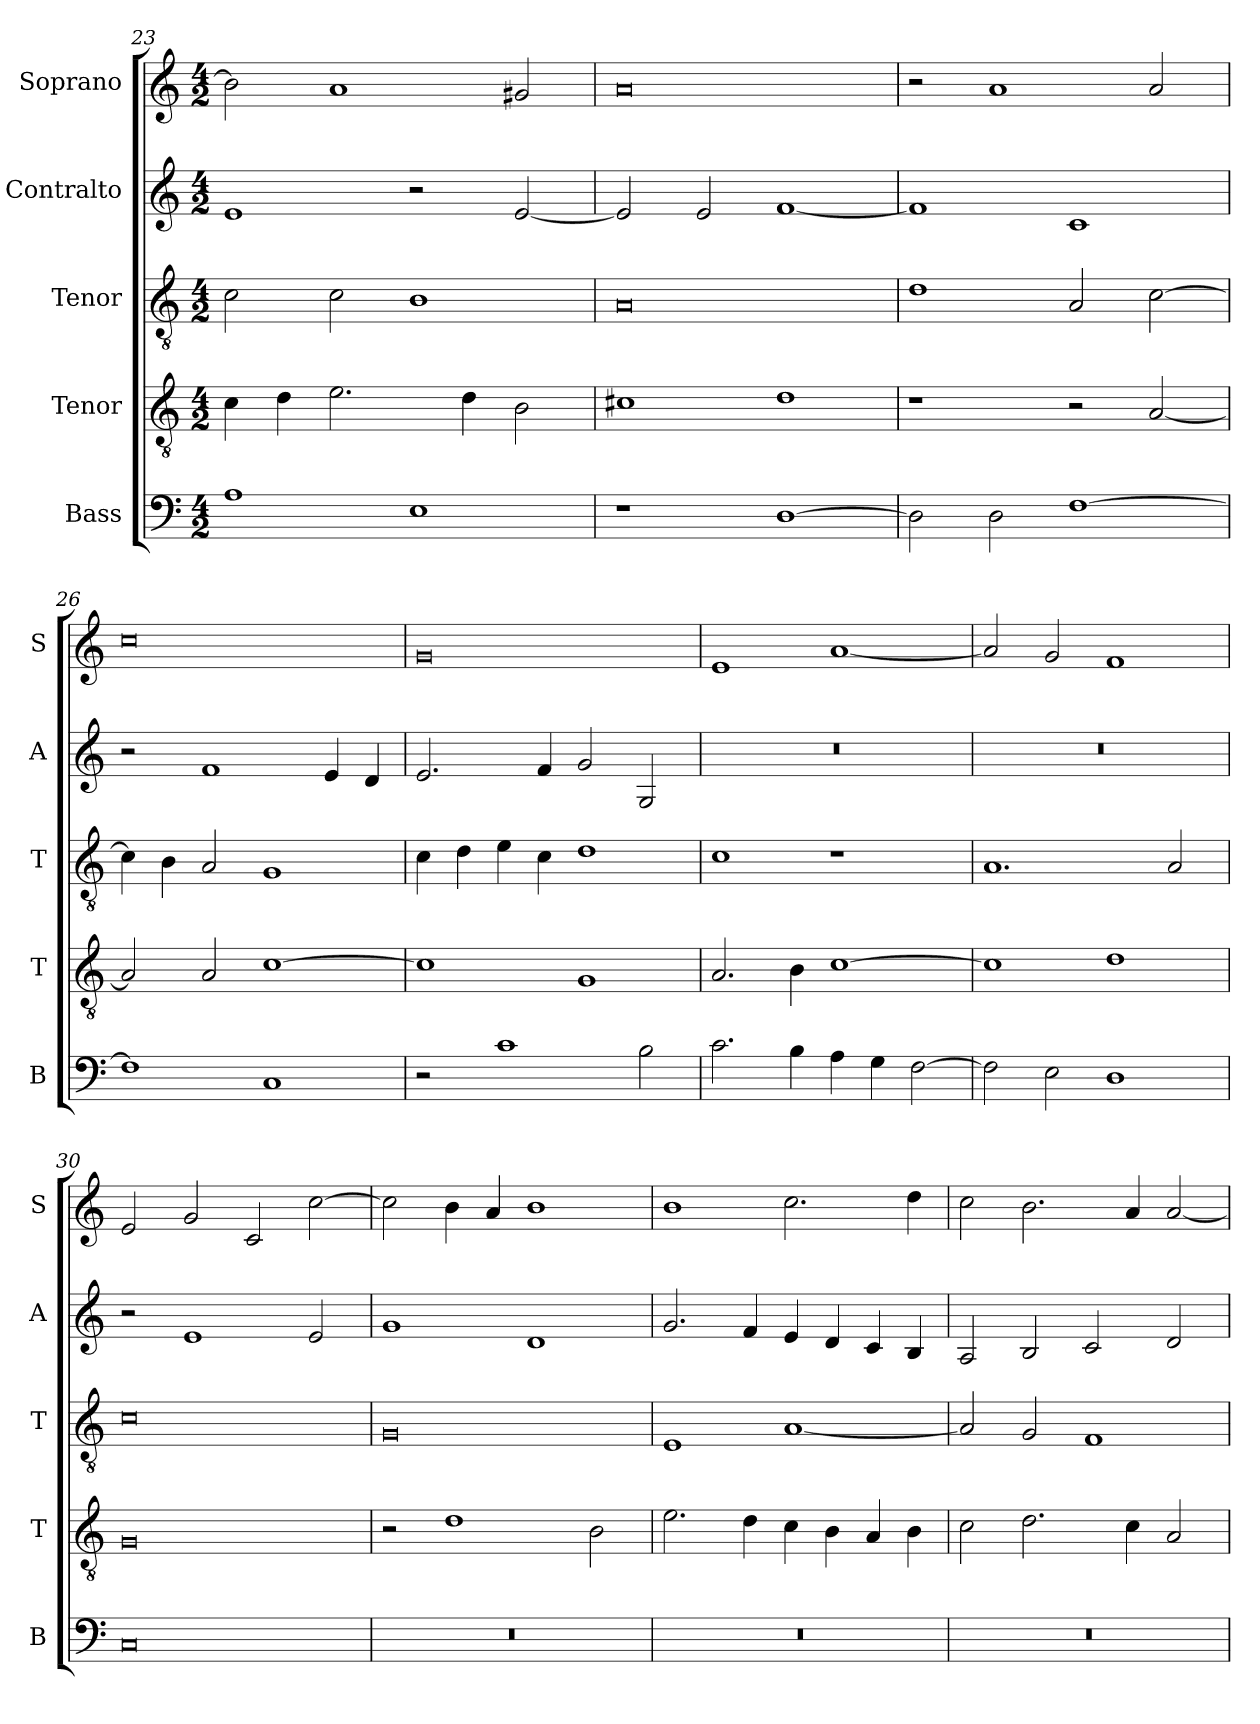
**kern	**kern	**kern	**kern	**kern
*part5	*part4	*part3	*part2	*part1
*staff5	*staff4	*staff3	*staff2	*staff1
*I"Bass	*I"Tenor	*I"Tenor	*I"Contralto	*I"Soprano
*I'B	*I'T	*I'T	*I'A	*I'S
*clefF4	*clefGv2	*clefGv2	*clefG2	*clefG2
*k[]	*k[]	*k[]	*k[]	*k[]
*E:phr	*E:phr	*E:phr	*E:phr	*E:phr
*M4/2	*M4/2	*M4/2	*M4/2	*M4/2
=23	=23	=23	=23	=23
1A	4c	2c	1e	2b]
.	4d	.	.	.
.	2.e	2c	.	1a
1E	.	1B	2r	.
.	4d	.	.	.
.	2B	.	[2e	2g#X
=24	=24	=24	=24	=24
1r	1c#X	0A	2e]	0a
.	.	.	2e	.
[1D	1d	.	[1f	.
=25	=25	=25	=25	=25
2D]	1r	1d	1f]	2r
2D	.	.	.	1a
[1F	2r	2A	1c	.
.	[2A	[2c	.	2a
=26	=26	=26	=26	=26
1F]	2A]	4c]	2r	0cc
.	.	4B	.	.
.	2A	2A	1f	.
1C	[1c	1G	.	.
.	.	.	4e	.
.	.	.	4d	.
=27	=27	=27	=27	=27
2r	1c]	4c	2.e	0g
.	.	4d	.	.
1c	.	4e	.	.
.	.	4c	4f	.
.	1G	1d	2g	.
2B	.	.	2G	.
=28	=28	=28	=28	=28
2.c	2.A	1c	0r	1e
4B	4B	.	.	.
4A	[1c	1r	.	[1a
4G	.	.	.	.
[2F	.	.	.	.
=29	=29	=29	=29	=29
2F]	1c]	1.A	0r	2a]
2E	.	.	.	2g
1D	1d	.	.	1f
.	.	2A	.	.
=30	=30	=30	=30	=30
0C	0G	0c	2r	2e
.	.	.	1e	2g
.	.	.	.	2c
.	.	.	2e	[2cc
=31	=31	=31	=31	=31
0r	2r	0G	1g	2cc]
.	1d	.	.	4b
.	.	.	.	4a
.	.	.	1d	1b
.	2B	.	.	.
=32	=32	=32	=32	=32
0r	2.e	1E	2.g	1b
.	4d	.	4f	.
.	4c	[1A	4e	2.cc
.	4B	.	4d	.
.	4A	.	4c	.
.	4B	.	4B	4dd
=33	=33	=33	=33	=33
0r	2c	2A]	2A	2cc
.	2.d	2G	2B	2.b
.	.	1F	2c	.
.	4c	.	.	4a
.	2A	.	2d	[2a
=	=	=	=	=
*-	*-	*-	*-	*-
